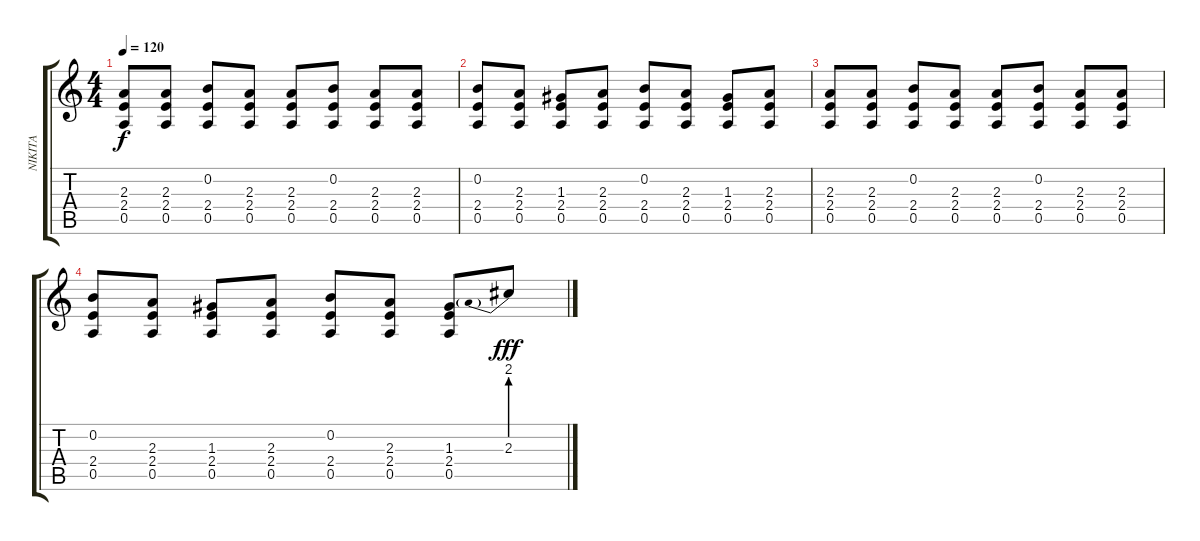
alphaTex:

\track ("NIKITA" "NIKITA") {instrument acousticguitarsteel}
\staff {score tabs}
\tuning (E4 B3 G3 D3 A2 E2) {hide}
\ts (4 4)
\tempo 120
\clef g2
\ks c
(2.3 2.4 0.5).8{dy f} (2.3 2.4 0.5).8 (0.2 2.4 0.5).8 (2.3 2.4 0.5).8 (2.3 2.4 0.5).8 (0.2 2.4 0.5).8 (2.3 2.4 0.5).8 (2.3 2.4 0.5).8 |
(0.2 2.4 0.5).8 (2.3 2.4 0.5).8 (1.3 2.4 0.5).8 (2.3 2.4 0.5).8 (0.2 2.4 0.5).8 (2.3 2.4 0.5).8 (1.3 2.4 0.5).8 (2.3 2.4 0.5).8 |
(2.3 2.4 0.5).8 (2.3 2.4 0.5).8 (0.2 2.4 0.5).8 (2.3 2.4 0.5).8 (2.3 2.4 0.5).8 (0.2 2.4 0.5).8 (2.3 2.4 0.5).8 (2.3 2.4 0.5).8 |
(0.2 2.4 0.5).8 (2.3 2.4 0.5).8 (1.3 2.4 0.5).8 (2.3 2.4 0.5).8 (0.2 2.4 0.5).8 (2.3 2.4 0.5).8 (1.3 2.4 0.5).8 2.3{be (prebend 0 8 60 8)}.8{dy fff volume 16}
